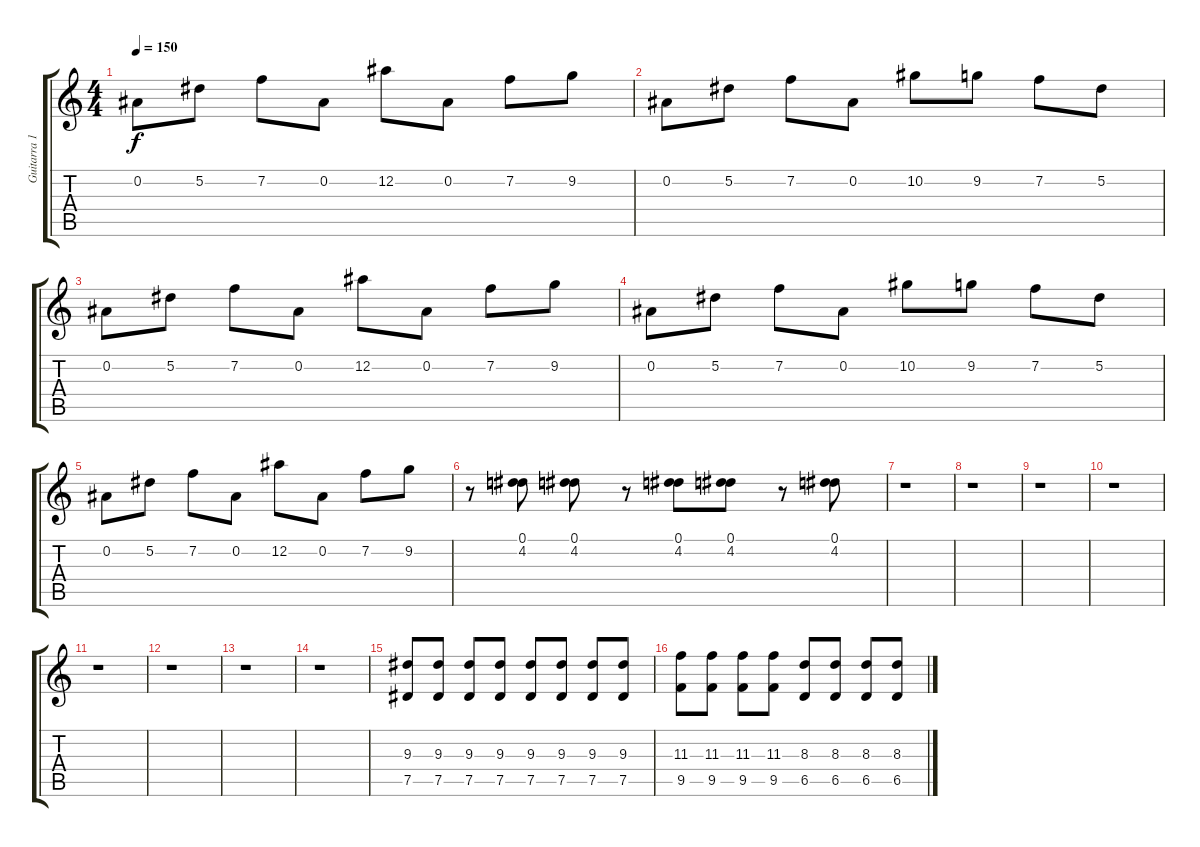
\track ("Guitarra 1" "Guitarra 1") {instrument distortionguitar}
\staff {score tabs}
\tuning (Eb4 Bb3 Gb3 Db3 Ab2 Eb2) {hide}
\ts (4 4)
\tempo 150
\clef g2
\ks c
0.2.8{dy f} 5.2.8 7.2.8 0.2.8 12.2.8 0.2.8 7.2.8 9.2.8 |
0.2.8 5.2.8 7.2.8 0.2.8 10.2.8 9.2.8 7.2.8 5.2.8 |
0.2.8 5.2.8 7.2.8 0.2.8 12.2.8 0.2.8 7.2.8 9.2.8 |
0.2.8 5.2.8 7.2.8 0.2.8 10.2.8 9.2.8 7.2.8 5.2.8 |
0.2.8 5.2.8 7.2.8 0.2.8 12.2.8 0.2.8 7.2.8 9.2.8 |
r.8 (0.1 4.2).8 (0.1 4.2).8 r.8 (0.1 4.2).8 (0.1 4.2).8 r.8 (0.1 4.2).8 |
r.1 |
r.1 |
r.1 |
r.1 |
r.1 |
r.1 |
r.1 |
r.1 |
(9.3 7.5).8 (9.3 7.5).8 (9.3 7.5).8 (9.3 7.5).8 (9.3 7.5).8 (9.3 7.5).8 (9.3 7.5).8 (9.3 7.5).8 |
(11.3 9.5).8 (11.3 9.5).8 (11.3 9.5).8 (11.3 9.5).8 (8.3 6.5).8 (8.3 6.5).8 (8.3 6.5).8 (8.3 6.5).8
